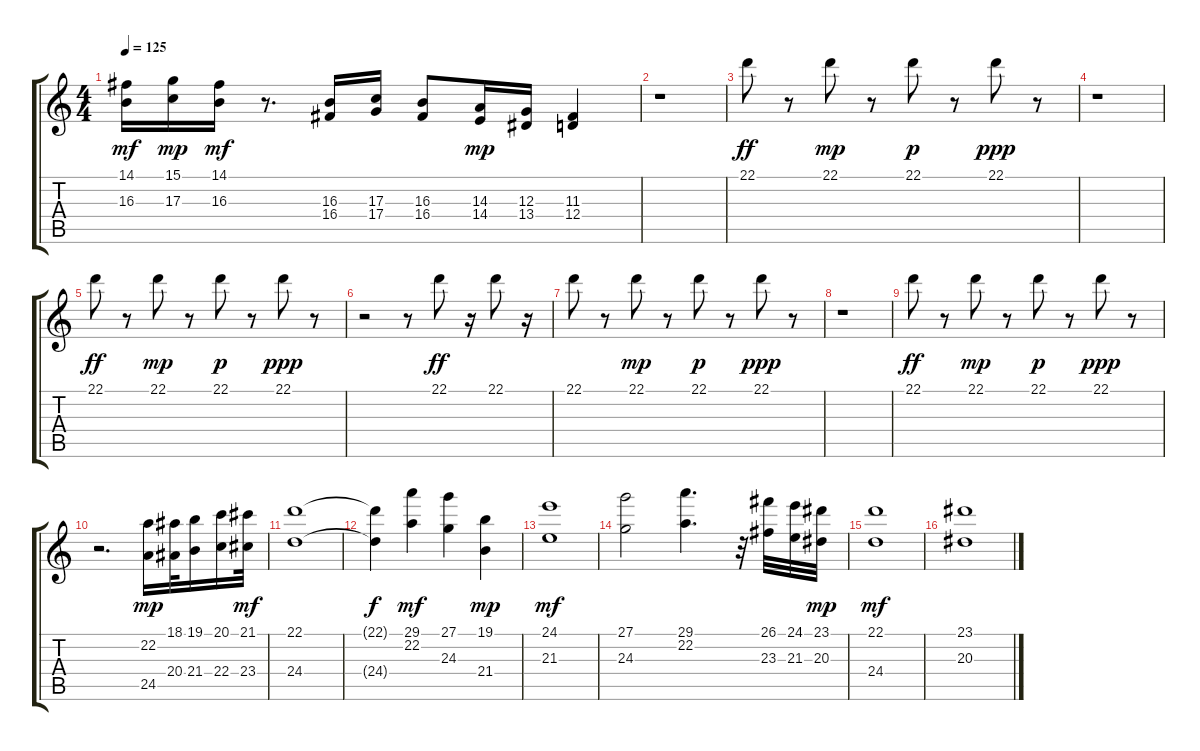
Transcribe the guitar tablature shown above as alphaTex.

\track "" {instrument pad5bowed}
\staff {score tabs}
\tuning (E4 B3 G3 D3 A2 E2) {hide}
\ts (4 4)
\tempo 125
\clef g2
\ks c
(14.1 16.3).16{dy mf} (15.1 17.3).16{dy mp} (14.1 16.3).16{dy mf} r.8{d} (16.3 16.4).16 (17.3 17.4).16 (16.3 16.4).8 (14.3 14.4).16{dy mp} (12.3 13.4).16 (11.3 12.4).4 |
r.1 |
22.1.8{dy ff} r.8 22.1.8{dy mp} r.8 22.1.8{dy p} r.8 22.1.8{dy ppp} r.8 |
r.1 |
22.1.8{dy ff} r.8 22.1.8{dy mp} r.8 22.1.8{dy p} r.8 22.1.8{dy ppp} r.8 |
r.2 r.8 22.1.8{dy ff} r.16 22.1.8 r.16 |
22.1.8 r.8 22.1.8{dy mp} r.8 22.1.8{dy p} r.8 22.1.8{dy ppp} r.8 |
r.1 |
22.1.8{dy ff} r.8 22.1.8{dy mp} r.8 22.1.8{dy p} r.8 22.1.8{dy ppp} r.8 |
r.2{d} (22.2 24.5).16{dy mp} (18.1 20.4).32 (19.1 21.4).16 (20.1 22.4).16 (21.1 23.4).32{dy mf} |
(22.1 24.4).1 |
(22.1{t} 24.4{t}).4{dy f} (29.1 22.2).4{dy mf} (27.1 24.3).4 (19.1 21.4).4{dy mp} |
(24.1 21.3).1{dy mf} |
(27.1 24.3).2 (29.1 22.2).4{d} r.32 (26.1 23.3).32 (24.1 21.3).32 (23.1 20.3).32{dy mp} |
(22.1 24.4).1{dy mf} |
(23.1 20.3).1
